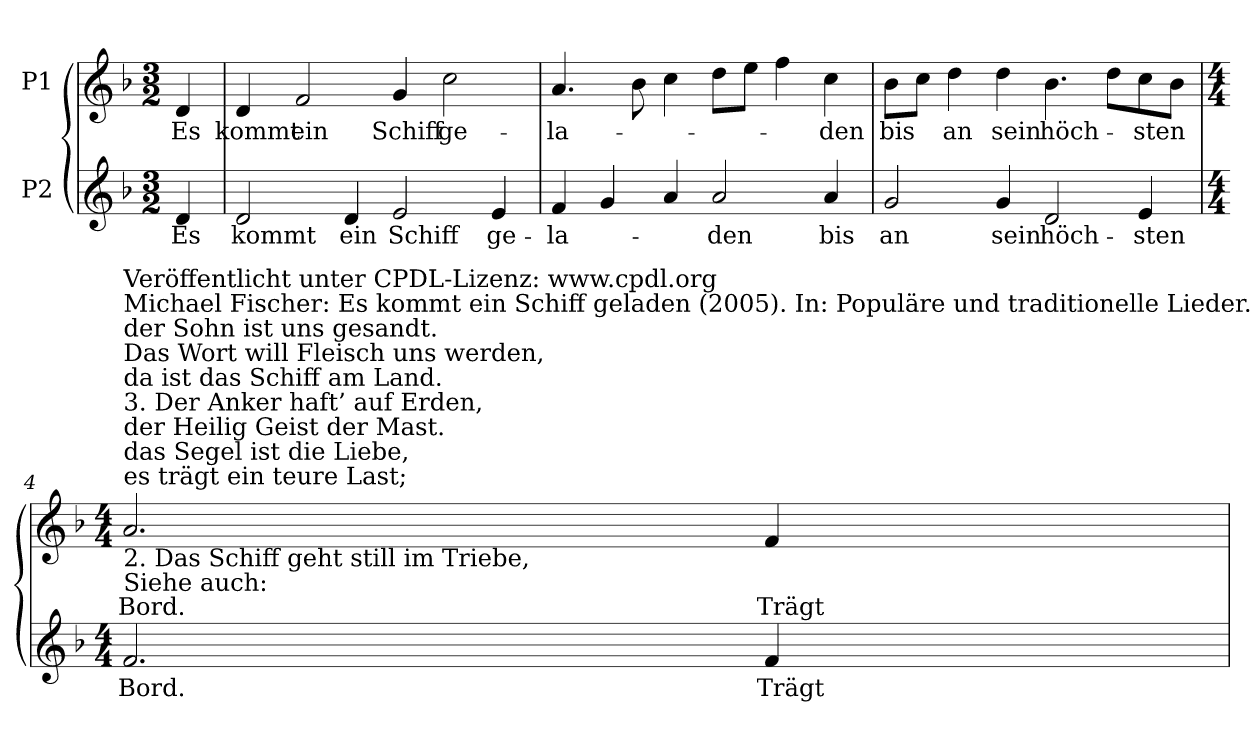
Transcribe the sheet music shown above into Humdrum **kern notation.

**kern	**text	**kern	**text
*part2	*part2	*part1	*part1
*staff2	*staff2	*staff1	*staff1
*I"P2	*	*I"P1	*
!!LO:PB:g=z
*clefG2	*	*clefG2	*
*k[b-]	*	*k[b-]	*
*F:	*	*F:	*
*M3/2	*	*M3/2	*
=	=	=	=
!	!LO:LY:b:color=#000000	!	!
!	!	!	!LO:LY:b:color=#000000
4di/	Es	4di/	Es
=1	=1	=1	=1
!	!LO:LY:b:color=#000000	!	!
!	!	!	!LO:LY:b:color=#000000
2di/	kommt	4di/	kommt
!	!	!	!LO:LY:b:color=#000000
.	.	2fi/	ein
!	!LO:LY:b:color=#000000	!	!
4di/	ein	.	.
!	!LO:LY:b:color=#000000	!	!
!	!	!	!LO:LY:b:color=#000000
2ei/	Schiff	4gi/	Schiff
!	!	!	!LO:LY:b:color=#000000
.	.	2cci\	ge-
!	!LO:LY:b:color=#000000	!	!
4ei/	ge-	.	.
=2	=2	=2	=2
!	!LO:LY:b:color=#000000	!	!
!	!	!	!LO:LY:b:color=#000000
4fi/	-la-	4.ai/	-la-
4gi/	.	.	.
.	.	8b-i\	.
4ai/	.	4cci\	.
!	!LO:LY:b:color=#000000	!	!
2ai/	-den	8ddi\L	.
.	.	8eei\J	.
.	.	4ffi\	.
!	!LO:LY:b:color=#000000	!	!
!	!	!	!LO:LY:b:color=#000000
4ai/	bis	4cci\	-den
=3	=3	=3	=3
!	!LO:LY:b:color=#000000	!	!
!	!	!	!LO:LY:b:color=#000000
2gi/	an	8b-i\L	bis
.	.	8cci\J	.
!	!	!	!LO:LY:b:color=#000000
.	.	4ddi\	an
!	!LO:LY:b:color=#000000	!	!
!	!	!	!LO:LY:b:color=#000000
4gi/	sein	4ddi\	sein
!	!LO:LY:b:color=#000000	!	!
!	!	!	!LO:LY:b:color=#000000
2di/	höch-	4.b-i\	höch-
.	.	8ddi\L	.
!	!LO:LY:b:color=#000000	!	!
!	!	!	!LO:LY:b:color=#000000
4ei/	-sten	8cci\	-sten
.	.	8b-i\J	.
!!LO:LB:g=z
=4	=4	=4	=4
*M4/4	*	*M4/4	*
!	!LO:LY:b:color=#000000	!	!
!	!	!LO:TX:b:t=2. Das Schiff geht still im Triebe,	!
!	!	!LO:TX:t=es trägt ein teure Last;	!
!	!	!LO:TX:t=das Segel ist die Liebe,	!
!	!	!LO:TX:t=der Heilig Geist der Mast.	!
!	!	!LO:TX:t=3. Der Anker haft’ auf Erden,	!
!	!	!LO:TX:t=da ist das Schiff am Land.	!
!	!	!LO:TX:t=Das Wort will Fleisch uns werden,	!
!	!	!LO:TX:t=der Sohn ist uns gesandt.	!
!	!	!LO:TX:b:t=Siehe auch&colon;	!
!	!	!LO:TX:t=Michael Fischer&colon; Es kommt ein Schiff geladen (2005). In&colon; Populäre und traditionelle Lieder. Historisch-kritisches Liederlexikon. http&colon;//www.liederlexikon.de/lieder/es_kommt_ein_schiff_geladen.	!
!	!	!LO:TX:t=Veröffentlicht unter CPDL-Lizenz&colon; www.cpdl.org	!
!	!	!	!LO:LY:b:color=#000000
2.fi/	Bord.	2.ai/	Bord.
!	!LO:LY:b:color=#000000	!	!
!	!	!	!LO:LY:b:color=#000000
4fi/	Trägt	4fi/	Trägt
=	=	=	=
*-	*-	*-	*-
